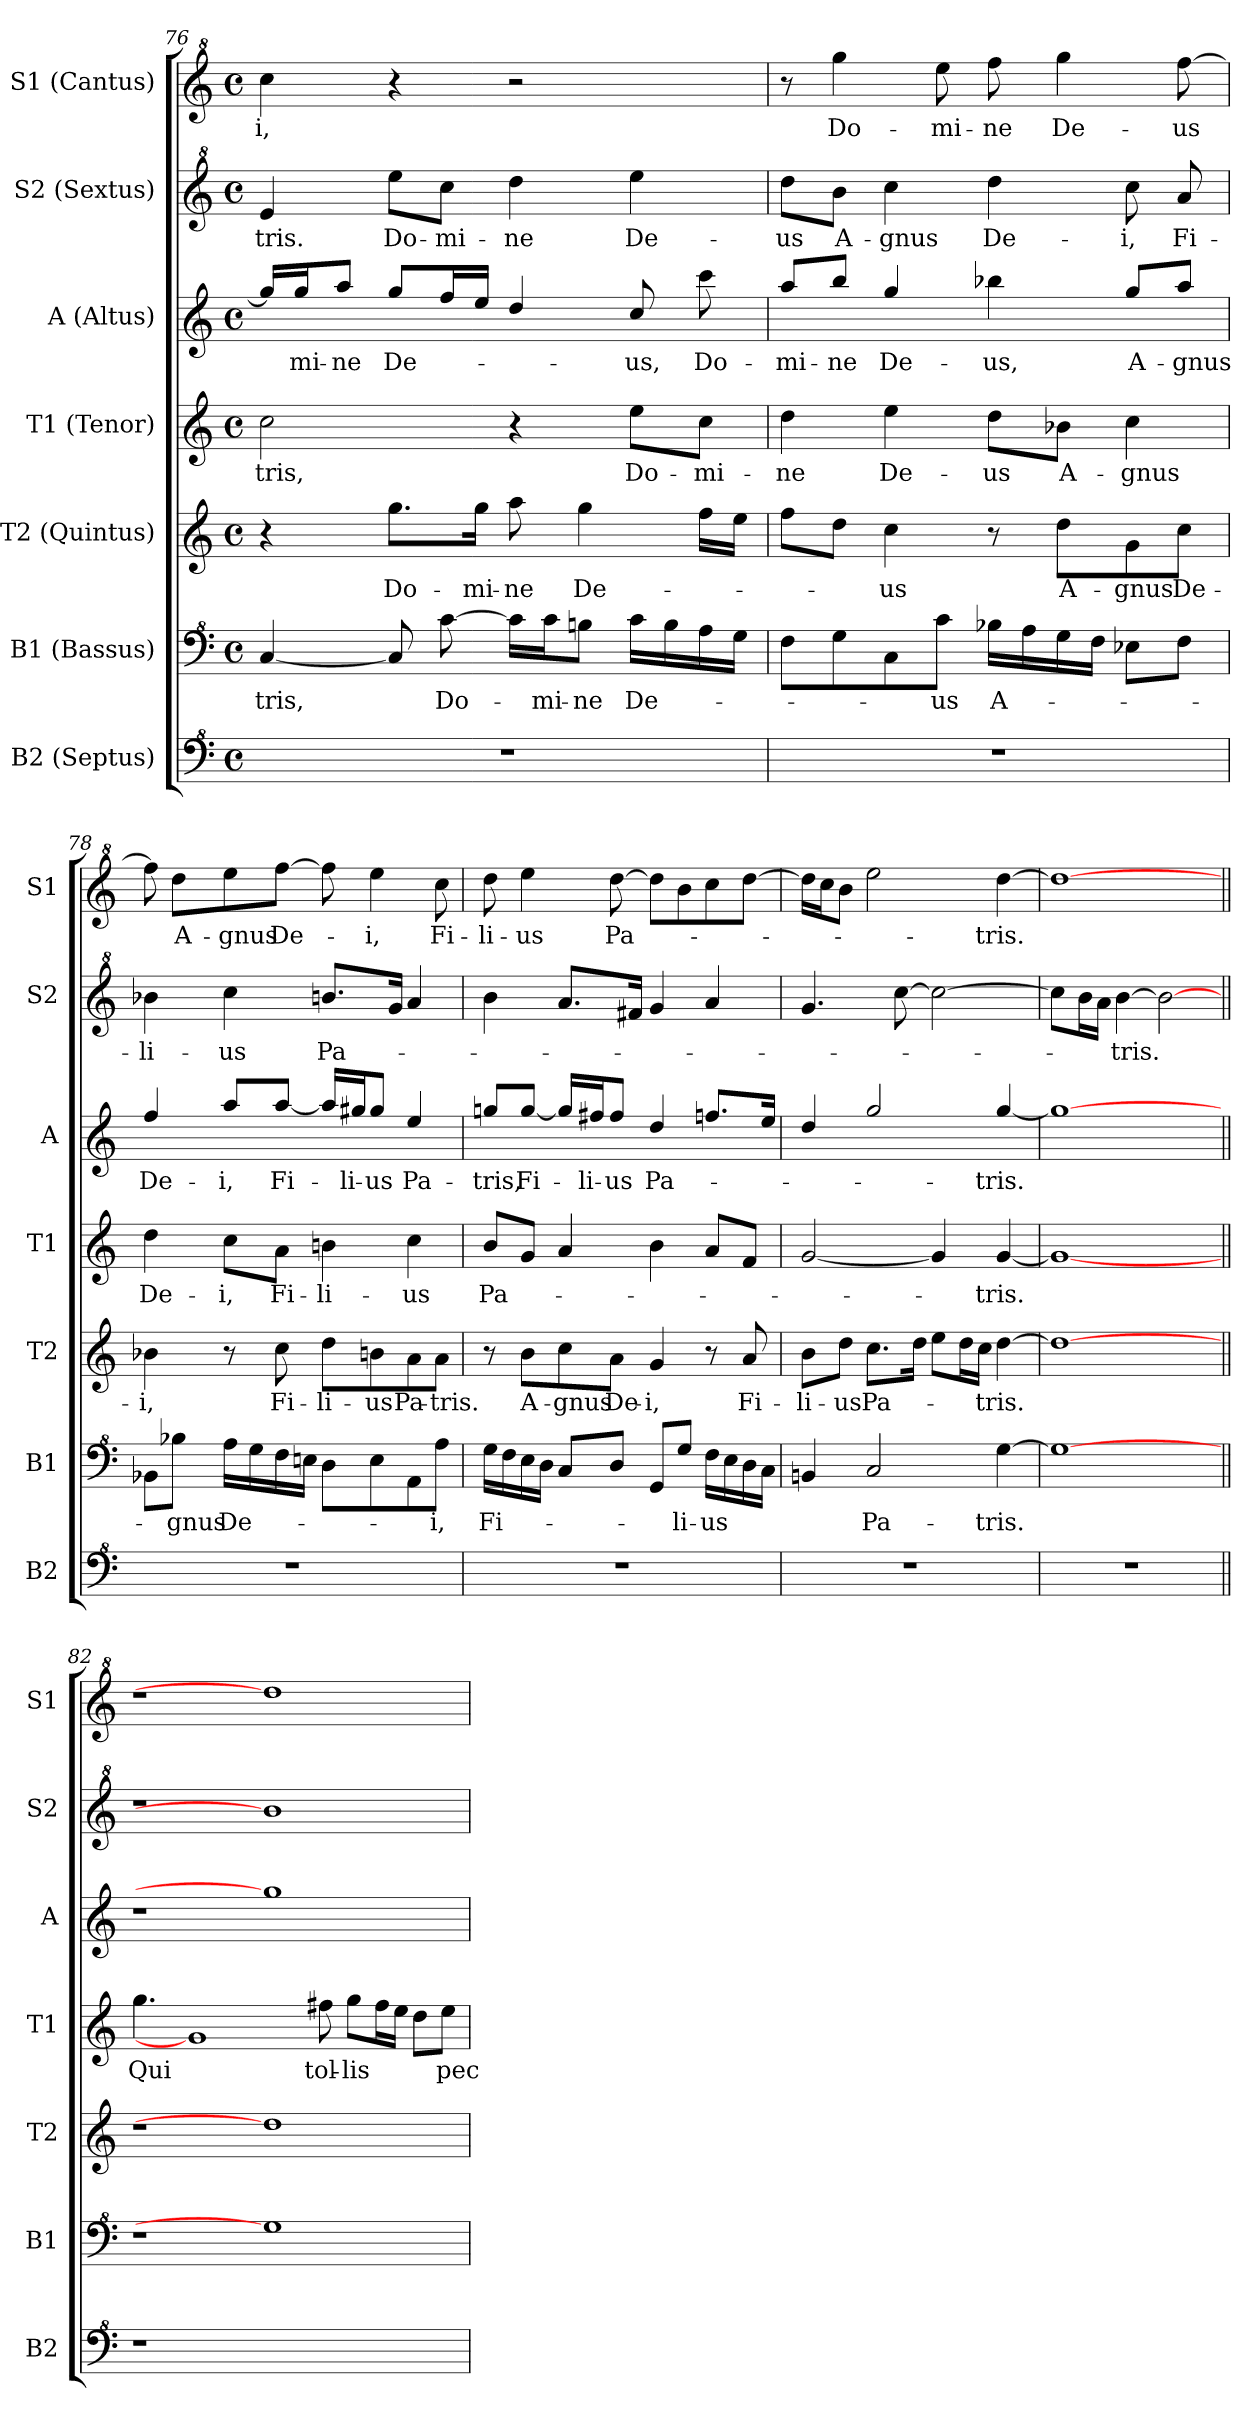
**kern	**kern	**text	**kern	**text	**kern	**text	**kern	**text	**kern	**text	**kern	**text
*part7	*part6	*part6	*part5	*part5	*part4	*part4	*part3	*part3	*part2	*part2	*part1	*part1
*staff7	*staff6	*staff6	*staff5	*staff5	*staff4	*staff4	*staff3	*staff3	*staff2	*staff2	*staff1	*staff1
*I"B2 (Septus)	*I"B1 (Bassus)	*	*I"T2 (Quintus)	*	*I"T1 (Tenor)	*	*I"A (Altus)	*	*I"S2 (Sextus)	*	*I"S1 (Cantus)	*
*I'B2	*I'B1	*	*I'T2	*	*I'T1	*	*I'A	*	*I'S2	*	*I'S1	*
*clefF^4	*clefF^4	*	*clefG2	*	*clefG2	*	*clefG2	*	*clefG^2	*	*clefG^2	*
*k[]	*k[]	*	*k[]	*	*k[]	*	*k[]	*	*k[]	*	*k[]	*
*M4/4	*M4/4	*	*M4/4	*	*M4/4	*	*M4/4	*	*M4/4	*	*M4/4	*
*met(c)	*met(c)	*	*met(c)	*	*met(c)	*	*met(c)	*	*met(c)	*	*met(c)	*
=76	=76	=76	=76	=76	=76	=76	=76	=76	=76	=76	=76	=76
!	!	!LO:LY:b	!	!	!	!LO:LY:b	!	!	!	!LO:LY:b	!	!LO:LY:b
1r	[4c/	-tris,	4r	.	2cc\	-tris,	16gg/LL]	.	4ee/	-tris.	4ccc\	-i,
!	!	!	!	!	!	!	!	!LO:LY:b	!	!	!	!
.	.	.	.	.	.	.	16gg/J	-mi-	.	.	.	.
!	!	!	!	!	!	!	!	!LO:LY:b	!	!	!	!
.	.	.	.	.	.	.	8aa/J	-ne	.	.	.	.
!	!	!	!	!LO:LY:b	!	!	!	!LO:LY:b	!	!LO:LY:b	!	!
.	8c/]	.	8.gg\L	Do-	.	.	8gg/L	De-	8eee\L	Do-	4r	.
!	!	!LO:LY:b	!	!	!	!	!	!	!	!LO:LY:b	!	!
.	[8cc\	Do-	.	.	.	.	16ff/L	.	8ccc\J	-mi-	.	.
!	!	!	!	!LO:LY:b	!	!	!	!	!	!	!	!
.	.	.	16gg\Jk	-mi-	.	.	16ee/JJ	.	.	.	.	.
!	!	!	!	!LO:LY:b	!	!	!	!	!	!LO:LY:b	!	!
.	16cc\LL]	.	8aa\	-ne	4r	.	4dd/	.	4ddd\	-ne	2r	.
!	!	!LO:LY:b	!	!	!	!	!	!	!	!	!	!
.	16cc\J	-mi-	.	.	.	.	.	.	.	.	.	.
!	!	!LO:LY:b	!	!LO:LY:b	!	!	!	!	!	!	!	!
.	8bni\J	-ne	4gg\	De-	.	.	.	.	.	.	.	.
!	!	!LO:LY:b	!	!	!	!LO:LY:b	!	!LO:LY:b	!	!LO:LY:b	!	!
.	16cc\LL	De-	.	.	8ee\L	Do-	8cc/	-us,	4eee\	De-	.	.
.	16b\	.	.	.	.	.	.	.	.	.	.	.
!	!	!	!	!	!	!LO:LY:b	!	!LO:LY:b	!	!	!	!
.	16a\	.	16ff\LL	.	8cc\J	-mi-	8ccc\	Do-	.	.	.	.
.	16g\JJ	.	16ee\JJ	.	.	.	.	.	.	.	.	.
=77	=77	=77	=77	=77	=77	=77	=77	=77	=77	=77	=77	=77
!	!	!	!	!	!	!LO:LY:b	!	!LO:LY:b	!	!LO:LY:b	!	!
1r	8f\L	.	8ff\L	.	4dd\	-ne	8aa/L	-mi-	8ddd\L	-us	8r	.
!	!	!	!	!	!	!	!	!LO:LY:b	!	!LO:LY:b	!	!LO:LY:b
.	8g\	.	8dd\J	.	.	.	8bb/J	-ne	8bb\J	A-	4ggg\	Do-
!	!	!	!	!LO:LY:b	!	!LO:LY:b	!	!LO:LY:b	!	!LO:LY:b	!	!
.	8c\	.	4cc\	-us	4ee\	De-	4gg/	De-	4ccc\	-gnus	.	.
!	!	!LO:LY:b	!	!	!	!	!	!	!	!	!	!LO:LY:b
.	8cc\J	-us	.	.	.	.	.	.	.	.	8eee\	-mi-
!	!	!LO:LY:b	!	!	!	!LO:LY:b	!	!LO:LY:b	!	!LO:LY:b	!	!LO:LY:b
.	16b-X\LL	A-	8r	.	8dd\L	-us	4bb-X\	-us,	4ddd\	De-	8fff\	-ne
.	16a\	.	.	.	.	.	.	.	.	.	.	.
!	!	!	!	!LO:LY:b	!	!LO:LY:b	!	!	!	!	!	!LO:LY:b
.	16g\	.	8dd\L	A-	8b-X\J	A-	.	.	.	.	4ggg\	De-
.	16f\JJ	.	.	.	.	.	.	.	.	.	.	.
!	!	!	!	!LO:LY:b	!	!LO:LY:b	!	!LO:LY:b	!	!LO:LY:b	!	!
.	8e-X\L	.	8g\	-gnus	4cc\	-gnus	8gg/L	A-	8ccc\	-i,	.	.
!	!	!	!	!LO:LY:b	!	!	!	!LO:LY:b	!	!LO:LY:b	!	!LO:LY:b
.	8f\J	.	8cc\J	De-	.	.	8aa/J	-gnus	8aa/	Fi-	[8fff\	-us
!!LO:PB:g=z
=78	=78	=78	=78	=78	=78	=78	=78	=78	=78	=78	=78	=78
!	!	!	!	!LO:LY:b	!	!LO:LY:b	!	!LO:LY:b	!	!LO:LY:b	!	!
1r	8B-X\L	.	4b-X\	-i,	4dd\	De-	4ff/	De-	4bb-X\	-li-	8fff\]	.
!	!	!LO:LY:b	!	!	!	!	!	!	!	!	!	!LO:LY:b
.	8b-X\J	-gnus	.	.	.	.	.	.	.	.	8ddd\L	A-
!	!	!LO:LY:b	!	!	!	!LO:LY:b	!	!LO:LY:b	!	!LO:LY:b	!	!LO:LY:b
.	16a\LL	De-	8r	.	8cc\L	-i,	8aa/L	-i,	4ccc\	-us	8eee\	-gnus
.	16g\	.	.	.	.	.	.	.	.	.	.	.
!	!	!	!	!LO:LY:b	!	!LO:LY:b	!	!LO:LY:b	!	!	!	!LO:LY:b
.	16f\	.	8cc\	Fi-	8a\J	Fi-	[8aa/J	Fi-	.	.	[8fff\J	De-
.	16eni\JJ	.	.	.	.	.	.	.	.	.	.	.
!	!	!	!	!LO:LY:b	!	!LO:LY:b	!	!	!	!LO:LY:b	!	!
.	8d\L	.	8dd\L	-li-	4bni\	-li-	16aa/LL]	.	8.bbn/L	Pa-	8fff\]	.
!	!	!	!	!	!	!	!	!LO:LY:b	!	!	!	!
.	.	.	.	.	.	.	16gg#X/J	-li-	.	.	.	.
!	!	!	!	!LO:LY:b	!	!	!	!LO:LY:b	!	!	!	!LO:LY:b
.	8e\	.	8bn\	-us	.	.	8gg#/J	-us	.	.	4eee\	-i,
.	.	.	.	.	.	.	.	.	16gg/Jk	.	.	.
!	!	!	!	!LO:LY:b	!	!LO:LY:b	!	!LO:LY:b	!	!	!	!
.	8A\	.	8a\	Pa-	4cc\	-us	4ee/	Pa-	4aa/	.	.	.
!	!	!LO:LY:b	!	!LO:LY:b	!	!	!	!	!	!	!	!LO:LY:b
.	8a\J	-i,	8a\J	-tris.	.	.	.	.	.	.	8ccc\	Fi-
=79	=79	=79	=79	=79	=79	=79	=79	=79	=79	=79	=79	=79
!	!	!LO:LY:b	!	!	!	!LO:LY:b	!	!LO:LY:b	!	!	!	!LO:LY:b
1r	16g\LL	Fi-	8r	.	8b/L	Pa-	8ggni/L	-tris,	4bb\	.	8ddd\	-li-
.	16f\	.	.	.	.	.	.	.	.	.	.	.
!	!	!	!	!LO:LY:b	!	!	!	!LO:LY:b	!	!	!	!LO:LY:b
.	16e\	.	8b\L	A-	8g/J	.	[8gg/J	Fi-	.	.	4eee\	-us
.	16d\JJ	.	.	.	.	.	.	.	.	.	.	.
!	!	!	!	!LO:LY:b	!	!	!	!	!	!	!	!
.	8c/L	.	8cc\	-gnus	4a/	.	16gg/LL]	.	8.aa/L	.	.	.
!	!	!	!	!	!	!	!	!LO:LY:b	!	!	!	!
.	.	.	.	.	.	.	16ff#X/J	-li-	.	.	.	.
!	!	!	!	!LO:LY:b	!	!	!	!LO:LY:b	!	!	!	!LO:LY:b
.	8d/J	.	8a\J	De-	.	.	8ff#/J	-us	.	.	[8ddd\	Pa-
.	.	.	.	.	.	.	.	.	16ff#X/Jk	.	.	.
!	!	!	!	!LO:LY:b	!	!	!	!LO:LY:b	!	!	!	!
.	8G/L	.	4g/	-i,	4b\	.	4dd/	Pa-	4gg/	.	8ddd\L]	.
!	!	!LO:LY:b	!	!	!	!	!	!	!	!	!	!
.	8g/J	-li-	.	.	.	.	.	.	.	.	8bb\	.
!	!	!LO:LY:b	!	!	!	!	!	!	!	!	!	!
.	16f\LL	-us	8r	.	8a/L	.	8.ffn/L	.	4aa/	.	8ccc\	.
.	16e\	.	.	.	.	.	.	.	.	.	.	.
!	!	!	!	!LO:LY:b	!	!	!	!	!	!	!	!
.	16d\	.	8a/	Fi-	8f/J	.	.	.	.	.	[8ddd\J	.
.	16c\JJ	.	.	.	.	.	16ee/Jk	.	.	.	.	.
=80	=80	=80	=80	=80	=80	=80	=80	=80	=80	=80	=80	=80
!	!	!	!	!LO:LY:b	!	!	!	!	!	!	!	!
1r	4Bni/	.	8b\L	-li-	[2g/	.	4dd/	.	4.gg/	.	16ddd\LL]	.
.	.	.	.	.	.	.	.	.	.	.	16ccc\J	.
!	!	!	!	!LO:LY:b	!	!	!	!	!	!	!	!
.	.	.	8dd\J	-us	.	.	.	.	.	.	8bb\J	.
!	!	!LO:LY:b	!	!LO:LY:b	!	!	!	!	!	!	!	!
.	2c/	Pa-	8.cc\L	Pa-	.	.	2gg/	.	.	.	2eee\	.
.	.	.	.	.	.	.	.	.	[8ccc\	.	.	.
.	.	.	16dd\Jk	.	.	.	.	.	.	.	.	.
.	.	.	8ee\L	.	4g/]	.	.	.	2ccc\_	.	.	.
.	.	.	16dd\L	.	.	.	.	.	.	.	.	.
.	.	.	16cc\JJ	.	.	.	.	.	.	.	.	.
!	!	!LO:LY:b	!	!LO:LY:b	!	!LO:LY:b	!	!LO:LY:b	!	!	!	!LO:LY:b
.	[4g\	-tris.	[4dd\	-tris.	[4g/	-tris.	[4gg/	-tris.	.	.	[4ddd\	-tris.
=81	=81	=81	=81	=81	=81	=81	=81	=81	=81	=81	=81	=81
1r	1g_	.	1dd_	.	1g_	.	1gg_	.	8ccc\L]	.	1ddd_	.
.	.	.	.	.	.	.	.	.	16bb\L	.	.	.
.	.	.	.	.	.	.	.	.	16aa\JJ	.	.	.
!	!	!	!	!	!	!	!	!	!	!LO:LY:b	!	!
.	.	.	.	.	.	.	.	.	[4bb\	-tris.	.	.
.	.	.	.	.	.	.	.	.	2bb_	.	.	.
=82||	=82||	=82||	=82||	=82||	=82||	=82||	=82||	=82||	=82||	=82||	=82||	=82||
!	!	!	!	!	!	!LO:LY:b	!	!	!	!	!	!
1r	1r	.	1r	.	4.gg\	Qui	1r	.	1r	.	1r	.
.	.	.	.	.	1g]	.	.	.	.	.	.	.
1ryy	1g]	.	1dd]	.	.	.	1gg]	.	1bb]	.	1ddd]	.
!	!	!	!	!	!	!LO:LY:b	!	!	!	!	!	!
.	.	.	.	.	8ff#X\	tol-	.	.	.	.	.	.
!	!	!	!	!	!	!LO:LY:b	!	!	!	!	!	!
.	.	.	.	.	8gg\L	-lis	.	.	.	.	.	.
.	.	.	.	.	16ff#\L	.	.	.	.	.	.	.
.	.	.	.	.	16ee\JJ	.	.	.	.	.	.	.
.	.	.	.	.	8dd\L	.	.	.	.	.	.	.
!	!	!	!	!	!	!LO:LY:b	!	!	!	!	!	!
.	.	.	.	.	8ee\J	pec-	.	.	.	.	.	.
=	=	=	=	=	=	=	=	=	=	=	=	=
*-	*-	*-	*-	*-	*-	*-	*-	*-	*-	*-	*-	*-
